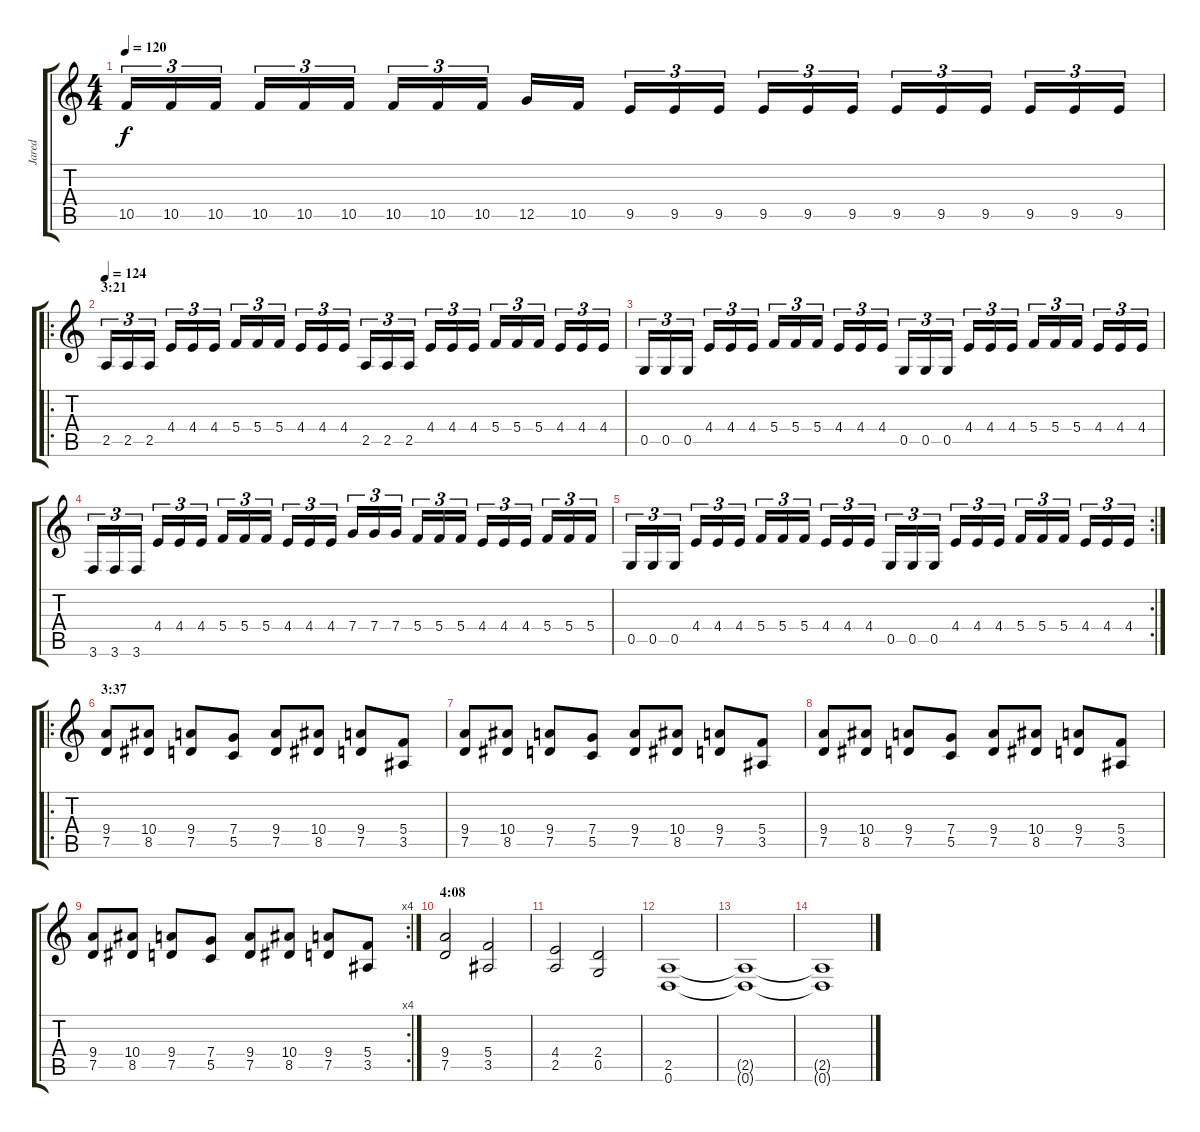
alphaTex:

\track ("Jared" "Jared") {instrument distortionguitar}
\staff {score tabs}
\tuning (D4 A3 F3 C3 G2 D2) {hide}
\ts (4 4)
\tempo 120
\clef g2
\ks c
10.5.16{tu (3 2) dy f} 10.5.16{tu (3 2)} 10.5.16{tu (3 2)} 10.5.16{tu (3 2)} 10.5.16{tu (3 2)} 10.5.16{tu (3 2)} 10.5.16{tu (3 2)} 10.5.16{tu (3 2)} 10.5.16{tu (3 2)} 12.5.16 10.5.16 9.5.16{tu (3 2)} 9.5.16{tu (3 2)} 9.5.16{tu (3 2)} 9.5.16{tu (3 2)} 9.5.16{tu (3 2)} 9.5.16{tu (3 2)} 9.5.16{tu (3 2)} 9.5.16{tu (3 2)} 9.5.16{tu (3 2)} 9.5.16{tu (3 2)} 9.5.16{tu (3 2)} 9.5.16{tu (3 2)} |
\ro
\section ("" "3:21")
\tempo 124
2.5.16{tu (3 2)} 2.5.16{tu (3 2)} 2.5.16{tu (3 2)} 4.4.16{tu (3 2)} 4.4.16{tu (3 2)} 4.4.16{tu (3 2)} 5.4.16{tu (3 2)} 5.4.16{tu (3 2)} 5.4.16{tu (3 2)} 4.4.16{tu (3 2)} 4.4.16{tu (3 2)} 4.4.16{tu (3 2)} 2.5.16{tu (3 2)} 2.5.16{tu (3 2)} 2.5.16{tu (3 2)} 4.4.16{tu (3 2)} 4.4.16{tu (3 2)} 4.4.16{tu (3 2)} 5.4.16{tu (3 2)} 5.4.16{tu (3 2)} 5.4.16{tu (3 2)} 4.4.16{tu (3 2)} 4.4.16{tu (3 2)} 4.4.16{tu (3 2)} |
0.5.16{tu (3 2)} 0.5.16{tu (3 2)} 0.5.16{tu (3 2)} 4.4.16{tu (3 2)} 4.4.16{tu (3 2)} 4.4.16{tu (3 2)} 5.4.16{tu (3 2)} 5.4.16{tu (3 2)} 5.4.16{tu (3 2)} 4.4.16{tu (3 2)} 4.4.16{tu (3 2)} 4.4.16{tu (3 2)} 0.5.16{tu (3 2)} 0.5.16{tu (3 2)} 0.5.16{tu (3 2)} 4.4.16{tu (3 2)} 4.4.16{tu (3 2)} 4.4.16{tu (3 2)} 5.4.16{tu (3 2)} 5.4.16{tu (3 2)} 5.4.16{tu (3 2)} 4.4.16{tu (3 2)} 4.4.16{tu (3 2)} 4.4.16{tu (3 2)} |
3.6.16{tu (3 2)} 3.6.16{tu (3 2)} 3.6.16{tu (3 2)} 4.4.16{tu (3 2)} 4.4.16{tu (3 2)} 4.4.16{tu (3 2)} 5.4.16{tu (3 2)} 5.4.16{tu (3 2)} 5.4.16{tu (3 2)} 4.4.16{tu (3 2)} 4.4.16{tu (3 2)} 4.4.16{tu (3 2)} 7.4.16{tu (3 2)} 7.4.16{tu (3 2)} 7.4.16{tu (3 2)} 5.4.16{tu (3 2)} 5.4.16{tu (3 2)} 5.4.16{tu (3 2)} 4.4.16{tu (3 2)} 4.4.16{tu (3 2)} 4.4.16{tu (3 2)} 5.4.16{tu (3 2)} 5.4.16{tu (3 2)} 5.4.16{tu (3 2)} |
\rc 2
0.5.16{tu (3 2)} 0.5.16{tu (3 2)} 0.5.16{tu (3 2)} 4.4.16{tu (3 2)} 4.4.16{tu (3 2)} 4.4.16{tu (3 2)} 5.4.16{tu (3 2)} 5.4.16{tu (3 2)} 5.4.16{tu (3 2)} 4.4.16{tu (3 2)} 4.4.16{tu (3 2)} 4.4.16{tu (3 2)} 0.5.16{tu (3 2)} 0.5.16{tu (3 2)} 0.5.16{tu (3 2)} 4.4.16{tu (3 2)} 4.4.16{tu (3 2)} 4.4.16{tu (3 2)} 5.4.16{tu (3 2)} 5.4.16{tu (3 2)} 5.4.16{tu (3 2)} 4.4.16{tu (3 2)} 4.4.16{tu (3 2)} 4.4.16{tu (3 2)} |
\ro
\section ("" "3:37")
(9.4 7.5).8 (10.4 8.5).8 (9.4 7.5).8 (7.4 5.5).8 (9.4 7.5).8 (10.4 8.5).8 (9.4 7.5).8 (5.4 3.5).8 |
(9.4 7.5).8 (10.4 8.5).8 (9.4 7.5).8 (7.4 5.5).8 (9.4 7.5).8 (10.4 8.5).8 (9.4 7.5).8 (5.4 3.5).8 |
(9.4 7.5).8 (10.4 8.5).8 (9.4 7.5).8 (7.4 5.5).8 (9.4 7.5).8 (10.4 8.5).8 (9.4 7.5).8 (5.4 3.5).8 |
\rc 4
(9.4 7.5).8 (10.4 8.5).8 (9.4 7.5).8 (7.4 5.5).8 (9.4 7.5).8 (10.4 8.5).8 (9.4 7.5).8 (5.4 3.5).8 |
\section ("" "4:08")
(9.4 7.5).2 (5.4 3.5).2 |
(4.4 2.5).2 (2.4 0.5).2 |
(2.5 0.6).1 |
(2.5{t} 0.6{t}).1 |
(2.5{t} 0.6{t}).1
